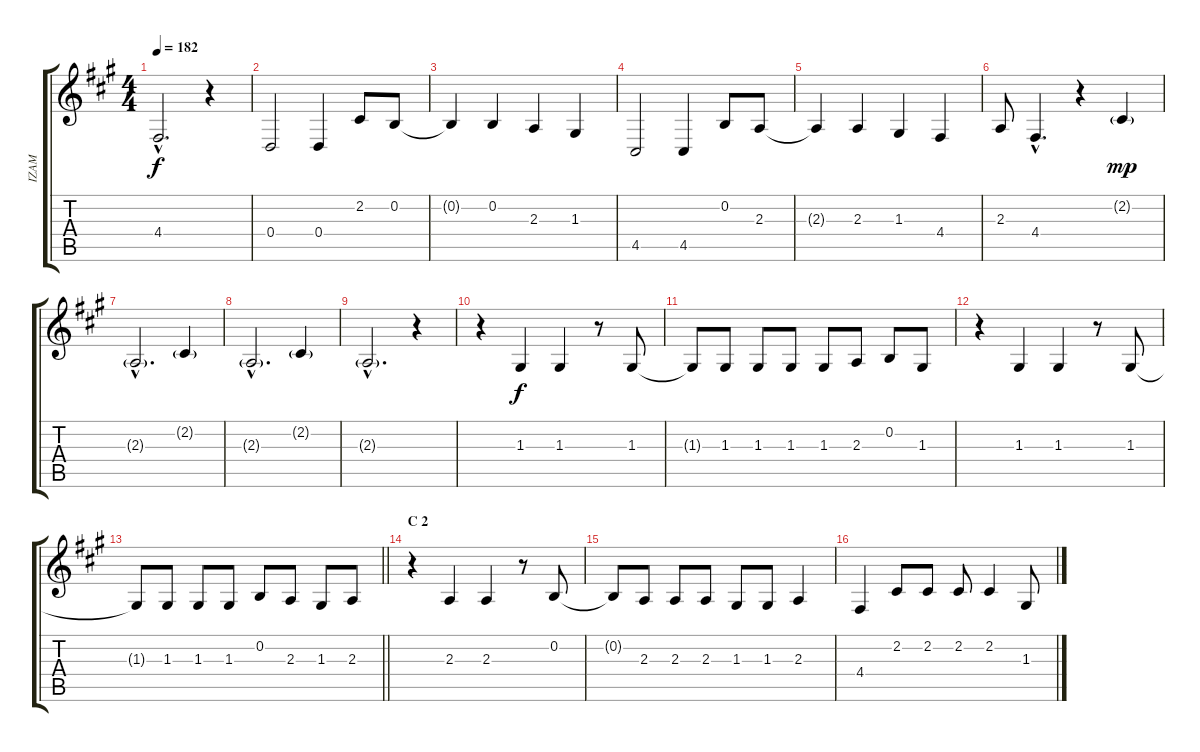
\track ("IZAM" "IZAM") {instrument oboe}
\staff {score tabs}
\tuning (E4 B3 G3 D3 A2 E2) {hide}
\ts (4 4)
\tempo 182
\clef g2
\ks a
4.4{hac}.2{d dy f} r.4 |
0.4.2 0.4.4 2.2.8 0.2.8 |
0.2{t}.4 0.2.4 2.3.4 1.3.4 |
4.5.2 4.5.4 0.2.8 2.3.8 |
2.3{t}.4 2.3.4 1.3.4 4.4.4 |
2.3.8 4.4{hac}.4{d} r.4 2.2{g}.4{dy mp} |
2.3{g hac}.2{d} 2.2{g}.4 |
2.3{g hac}.2{d} 2.2{g}.4 |
2.3{g hac}.2{d} r.4 |
r.4 1.3.4{dy f} 1.3.4 r.8 1.3.8 |
1.3{t}.8 1.3.8 1.3.8 1.3.8 1.3.8 2.3.8 0.2.8 1.3.8 |
r.4 1.3.4 1.3.4 r.8 1.3.8 |
\barLineRight lightlight
1.3{t}.8 1.3.8 1.3.8 1.3.8 0.2.8 2.3.8 1.3.8 2.3.8 |
\section ("" "C 2")
r.4 2.3.4 2.3.4 r.8 0.2.8 |
0.2{t}.8 2.3.8 2.3.8 2.3.8 1.3.8 1.3.8 2.3.4 |
4.4.4 2.2.8 2.2.8 2.2.8 2.2.4 1.3.8
